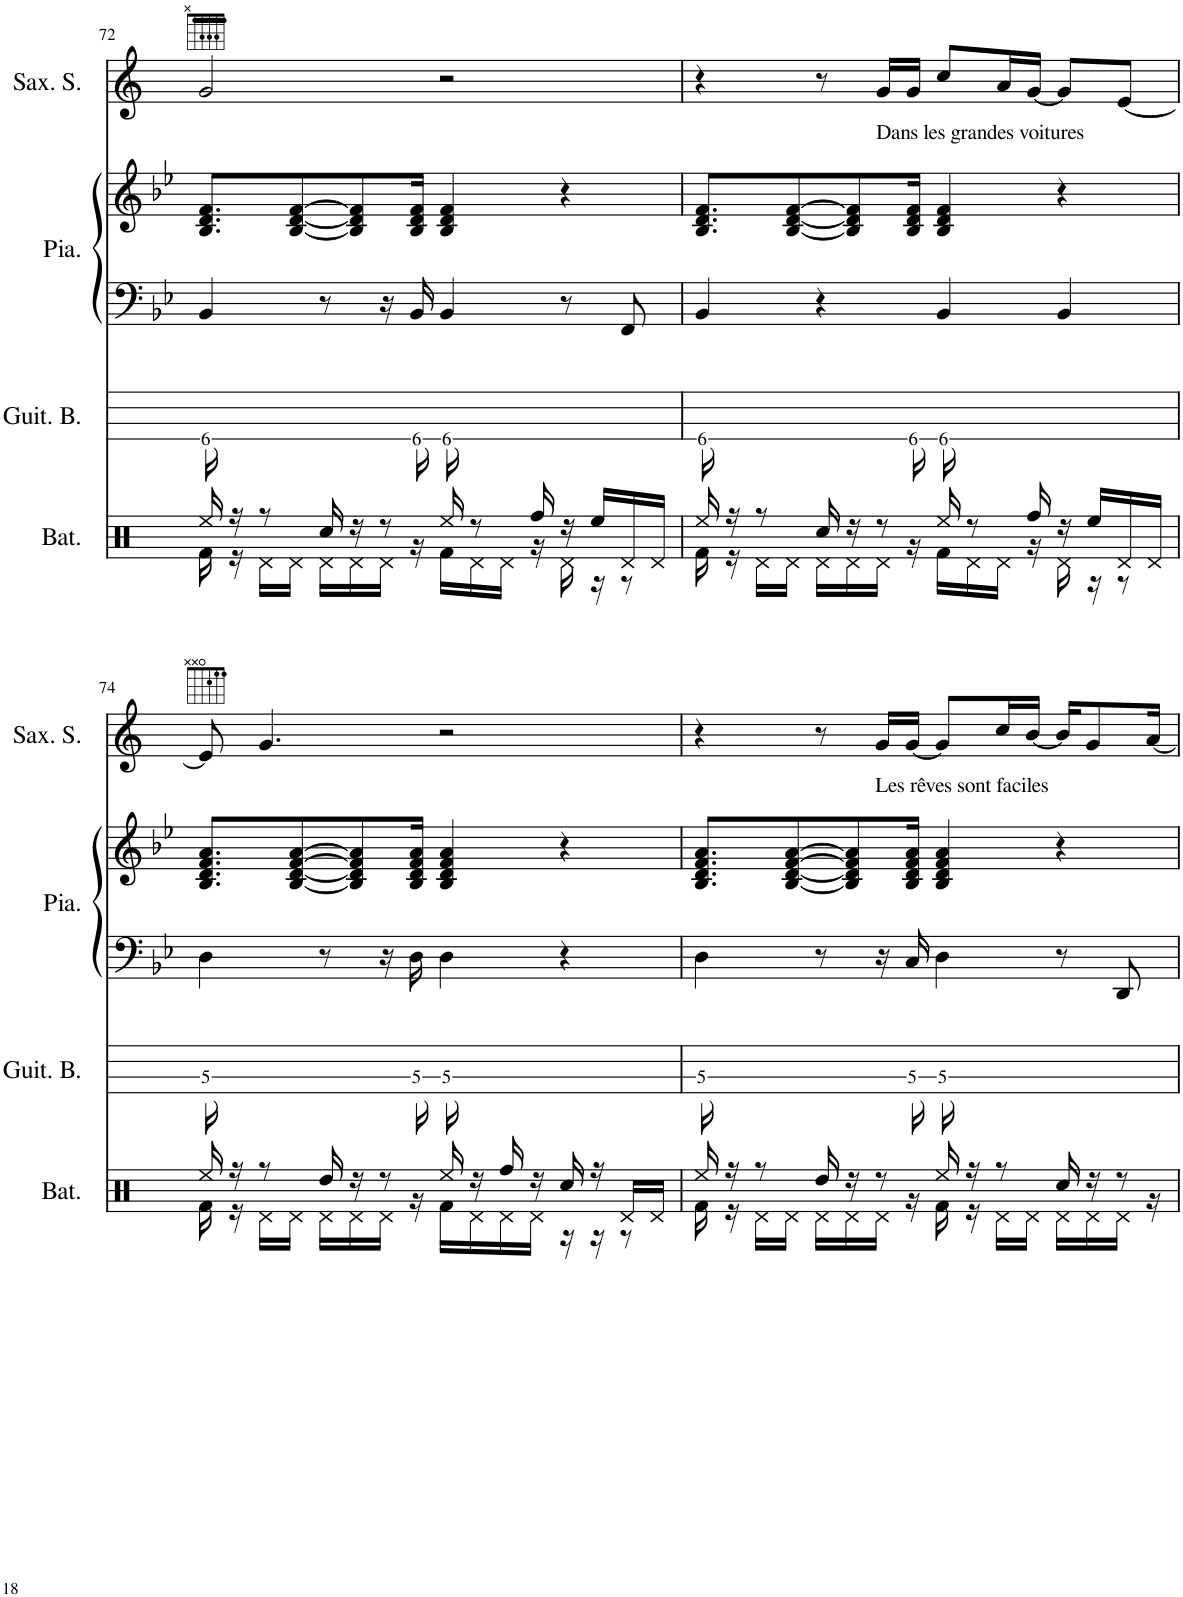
**kern	**kern	**kern	**kern	**kern
*part4	*part3	*part2	*part2	*part1
*staff5	*staff4	*staff3	*staff2	*staff1
*I"Batterie	*I"Guitare basse	*I"Piano	*	*I"Saxophone soprano
*I'Bat.	*I'Guit. B.	*I'Pia.	*	*I'Sax. S.
!!LO:PB:g=z
*clefX	*	*clefF4	*clefG2	*clefG2
*	*Trd7c12	*	*	*Trd1c2
*k[]	*k[b-e-]	*k[b-e-]	*k[b-e-]	*k[]
*M4/4	*M4/4	*M4/4	*M4/4	*M4/4
=72	=72	=72	=72	=72
*^	*	*	*	*
16Ree/	16Rf\	16BB-\	4BB-/	8.B-/ 8.d/ 8.f/L	2g/
16r	16r	4r	.	.	.
8r	16Rd\LL	.	.	.	.
.	16Rd\JJ	.	.	[8B-/ [8d/ [8f/	.
16Rcc/	16Rd\LL	.	8r	.	.
16r	16Rd\	8r	.	8B-/] 8d/] 8f/]	.
8r	16Rd\JJ	.	16r	.	.
.	16r	16BB-\	16BB-/	16B-/ 16d/ 16f/Jk	.
16Ree/	16Rf\LL	16BB-\	4BB-/	4B-/ 4d/ 4f/	2r
8r	16Rd\	4r	.	.	.
.	16Rd\JJ	.	.	.	.
16Rff/	16r	.	.	.	.
16r	16Rd\	.	8r	4r	.
16Ree/LL	16r	8r	.	.	.
16Rd/	8r	.	8FF/	.	.
16Rd/JJ	.	16r	.	.	.
=73	=73	=73	=73	=73	=73
16Ree/	16Rf\	16BB-\	4BB-/	8.B-/ 8.d/ 8.f/L	4r
16r	16r	4r	.	.	.
8r	16Rd\LL	.	.	.	.
.	16Rd\JJ	.	.	[8B-/ [8d/ [8f/	.
16Rcc/	16Rd\LL	.	4r	.	8r
16r	16Rd\	8r	.	8B-/] 8d/] 8f/]	.
!	!	!	!	!	!LO:TX:b:t=Dans les grandes voitures
8r	16Rd\JJ	.	.	.	16g/LL
.	16r	16BB-\	.	16B-/ 16d/ 16f/Jk	16g/JJ
16Ree/	16Rf\LL	16BB-\	4BB-/	4B-/ 4d/ 4f/	8cc/L
8r	16Rd\	4r	.	.	.
.	16Rd\JJ	.	.	.	16a/L
16Rff/	16r	.	.	.	[16g/JJ
16r	16Rd\	.	4BB-/	4r	8g/L]
16Ree/LL	16r	8r	.	.	.
16Rd/	8r	.	.	.	[8e/J
16Rd/JJ	.	16r	.	.	.
!!LO:LB:g=z
=74	=74	=74	=74	=74	=74
16Ree/	16Rf\	16D\	4D\	8.B-/ 8.d/ 8.f/ 8.a/L	8e/]
16r	16r	4r	.	.	.
8r	16Rd\LL	.	.	.	4.g/
.	16Rd\JJ	.	.	[8B-/ [8d/ [8f/ [8a/	.
16Rdd/	16Rd\LL	.	8r	.	.
16r	16Rd\	8r	.	8B-/] 8d/] 8f/] 8a/]	.
8r	16Rd\JJ	.	16r	.	.
.	16r	16D\	16D\	16B-/ 16d/ 16f/ 16a/Jk	.
16Ree/	16Rf\LL	16D\	4D\	4B-/ 4d/ 4f/ 4a/	2r
16r	16Rd\	4r	.	.	.
16Rff/	16Rd\	.	.	.	.
16r	16Rd\JJ	.	.	.	.
16Rcc/	16r	.	4r	4r	.
16r	16r	8r	.	.	.
16Rd/LL	8r	.	.	.	.
16Rd/JJ	.	16r	.	.	.
=75	=75	=75	=75	=75	=75
16Ree/	16Rf\	16D\	4D\	8.B-/ 8.d/ 8.f/ 8.a/L	4r
16r	16r	4r	.	.	.
8r	16Rd\LL	.	.	.	.
.	16Rd\JJ	.	.	[8B-/ [8d/ [8f/ [8a/	.
16Rdd/	16Rd\LL	.	8r	.	8r
16r	16Rd\	8r	.	8B-/] 8d/] 8f/] 8a/]	.
!	!	!	!	!	!LO:TX:b:t=Les rêves sont faciles
8r	16Rd\JJ	.	16r	.	16g/LL
.	16r	16D\	16C/	16B-/ 16d/ 16f/ 16a/Jk	[16g/JJ
16Ree/	16Rf\	16D\	4D\	4B-/ 4d/ 4f/ 4a/	8g/L]
16r	16r	4r	.	.	.
8r	16Rd\LL	.	.	.	16cc/L
.	16Rd\JJ	.	.	.	[16b/JJ
16Rcc/	16Rd\LL	.	8r	4r	16b/KL]
16r	16Rd\	8r	.	.	8g/
8r	16Rd\JJ	.	8DD/	.	.
.	16r	16r	.	.	[16a/Jk
*v	*v	*	*	*	*
=	=	=	=	=
*-	*-	*-	*-	*-
